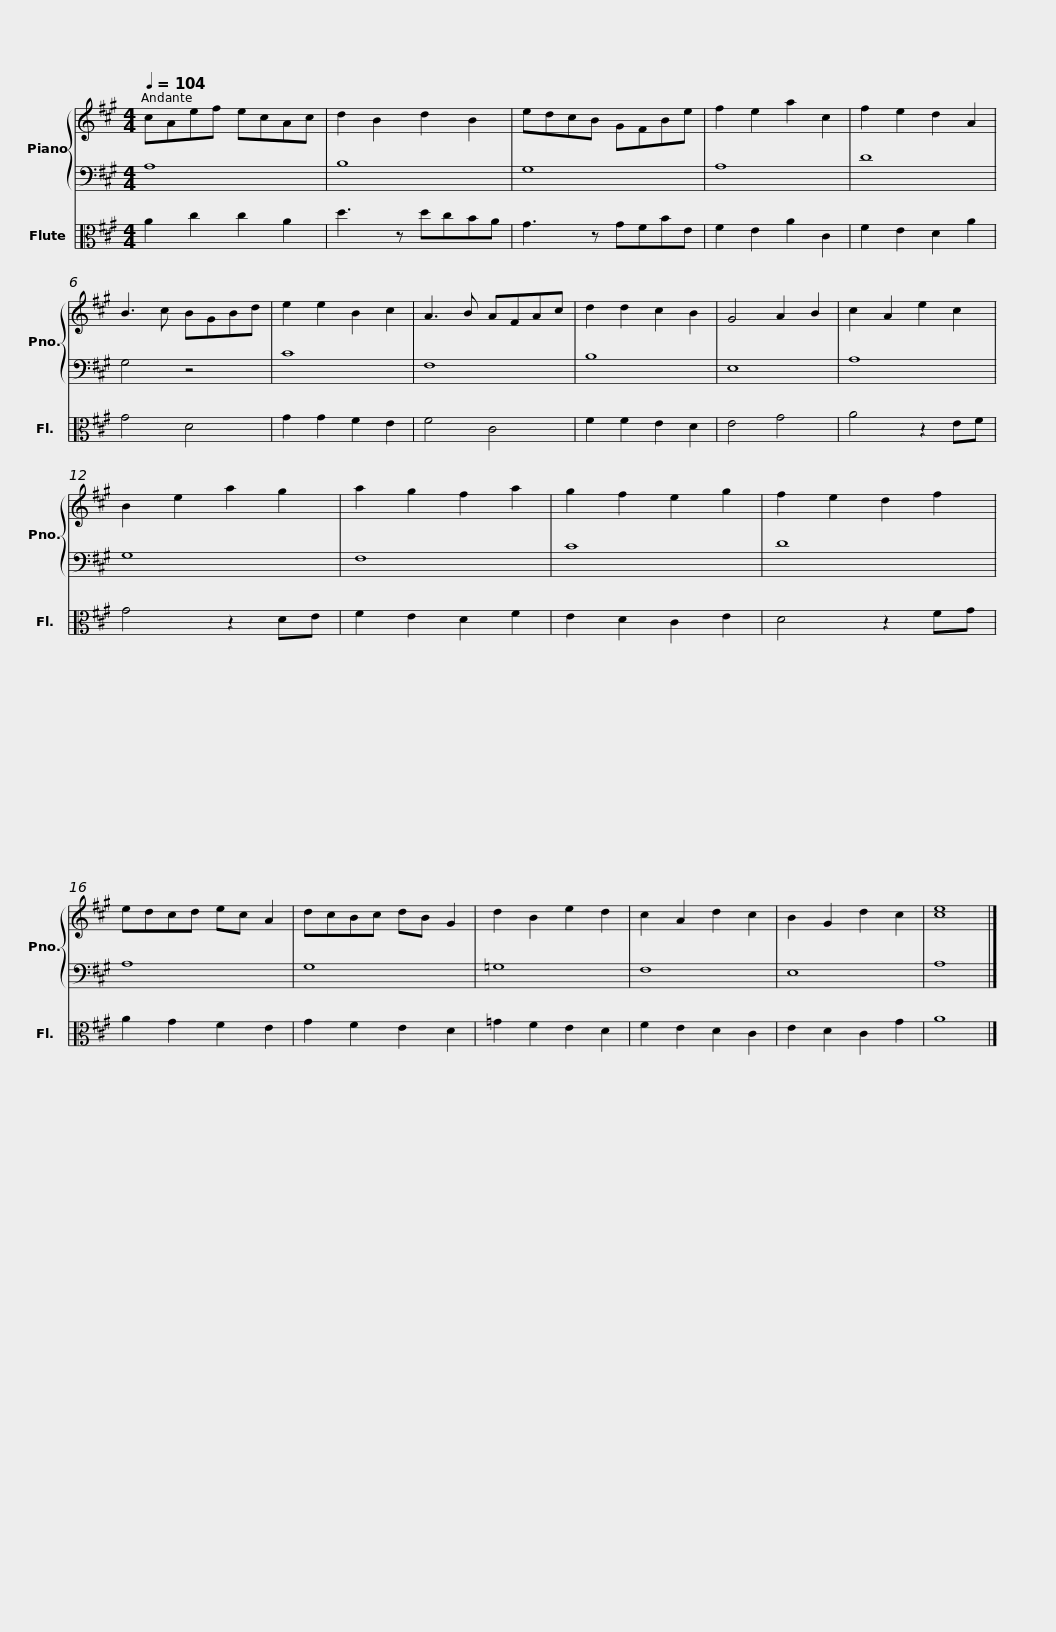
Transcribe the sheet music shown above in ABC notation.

X:1
%%score { 1 | 2 } 3
L:1/8
Q:1/4=104
M:4/4
I:linebreak $
K:A
V:1 treble
V:2 bass
V:3 alto
V:1
 cAef ecAc | d2 B2 d2 B2 | edcB GFBe | f2 e2 a2 c2 | f2 e2 d2 A2 |$ %5
 B3 c BGBd | e2 e2 B2 c2 | A3 B AFAc | d2 d2 c2 B2 | G4 A2 B2 | %10
 c2 A2 e2 c2 | B2 e2 a2 g2 |$ a2 g2 f2 a2 | g2 f2 e2 g2 | f2 e2 d2 f2 | %15
 edcd ec A2 | dcBc dB G2 | d2 B2 e2 d2 | c2 A2 d2 c2 |$ B2 G2 d2 c2 | %20
 [ce]8 |] %21
V:2
 A,8 | B,8 | G,8 | A,8 | D8 |$ %5
 G,4 z4 | C8 | F,8 | B,8 | E,8 | %10
 A,8 | G,8 |$ F,8 | C8 | D8 | %15
 A,8 | G,8 | =G,8 | F,8 |$ E,8 | %20
 A,8 |] %21
V:3
 A2 c2 c2 A2 | d3 z dcBA | G3 z GFBE | F2 E2 A2 C2 | F2 E2 D2 A2 |$ %5
 G4 D4 | G2 G2 F2 E2 | F4 C4 | F2 F2 E2 D2 | E4 G4 | %10
 A4 z2 EF | G4 z2 DE |$ F2 E2 D2 F2 | E2 D2 C2 E2 | D4 z2 FG | %15
 A2 G2 F2 E2 | G2 F2 E2 D2 | =G2 F2 E2 D2 | F2 E2 D2 C2 |$ E2 D2 C2 G2 | %20
 A8 |] %21
